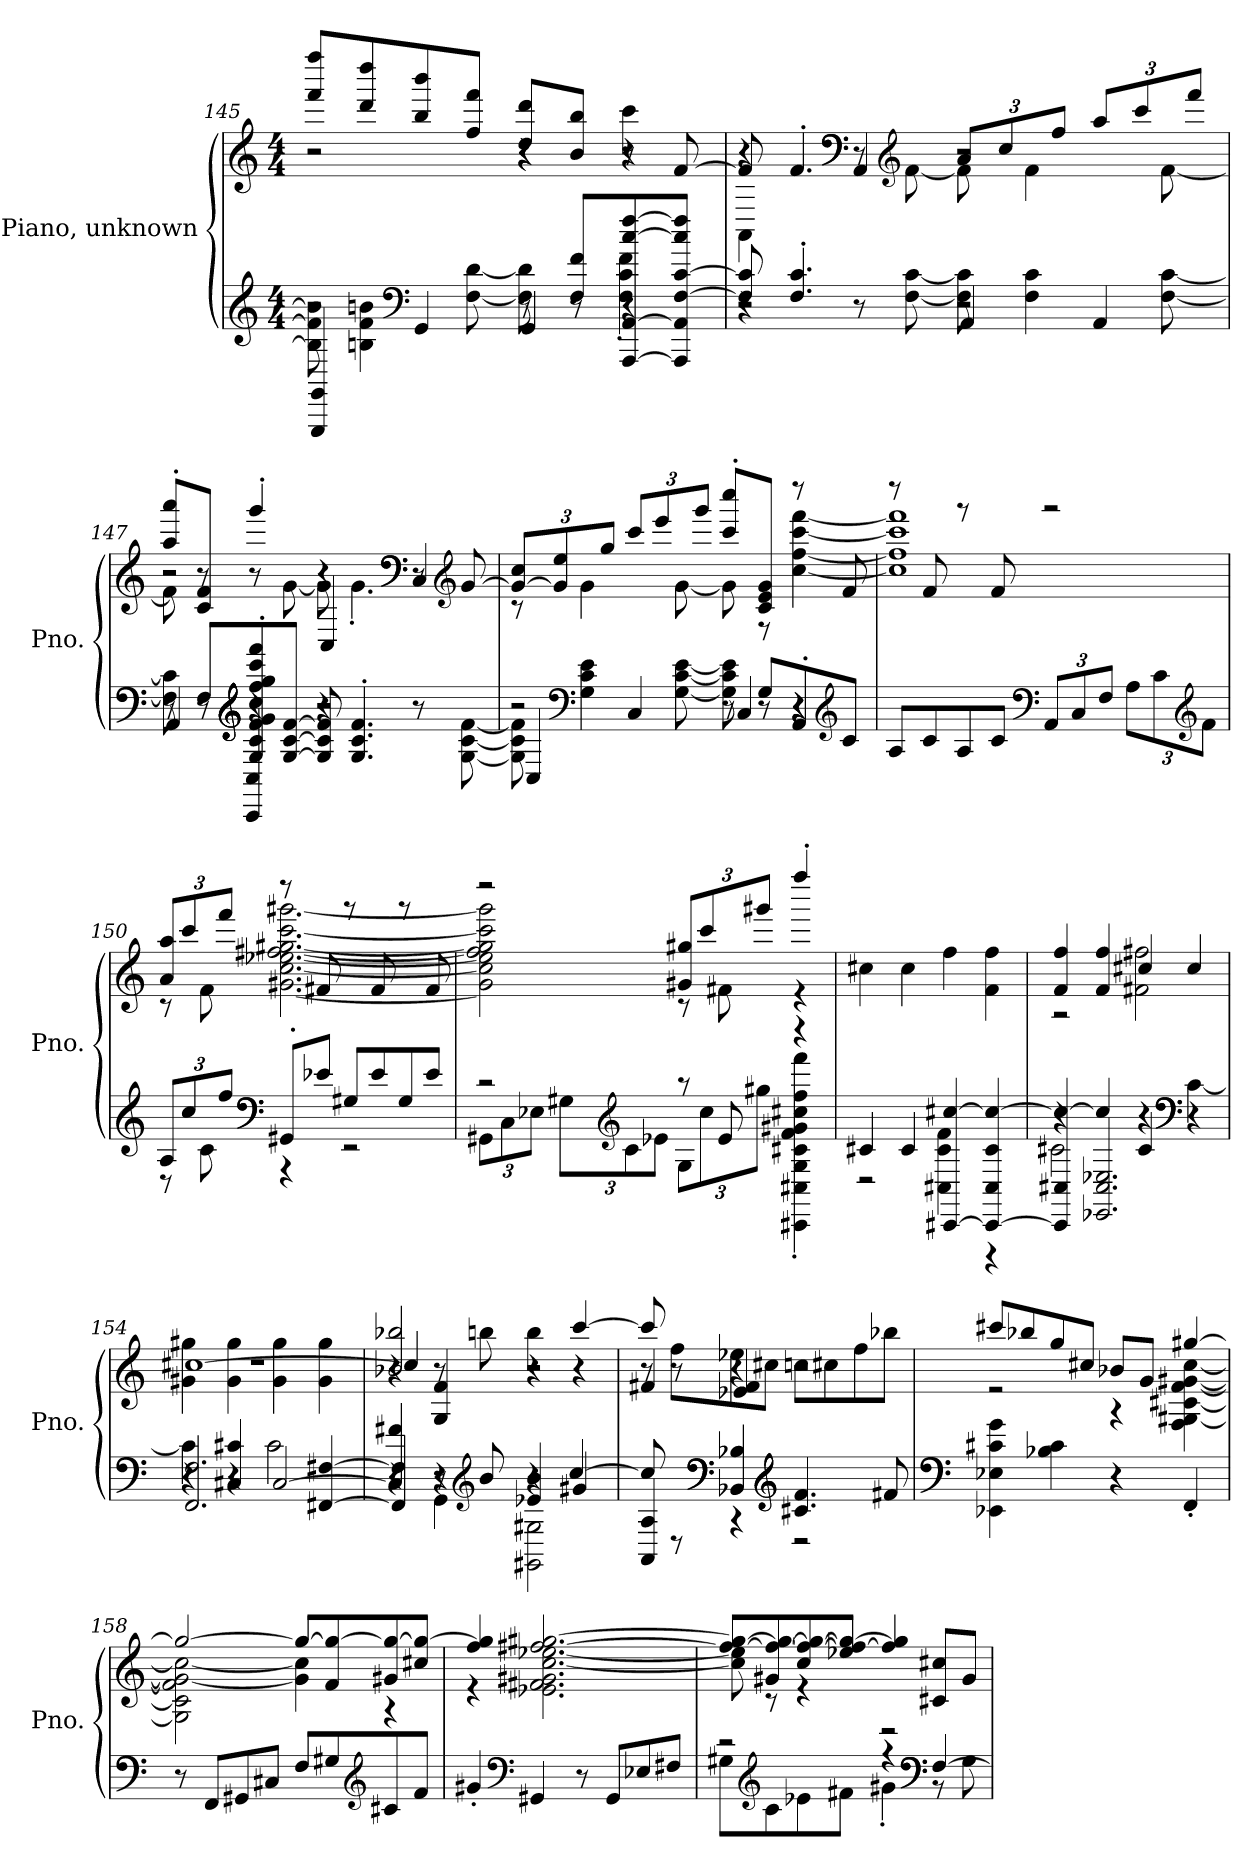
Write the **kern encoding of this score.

**kern	**kern
*part1	*part1
*staff2	*staff1
*I"Piano, unknown	*
*I'Pno.	*
*clefG2	*clefG2
*k[]	*k[]
*M4/4	*M4/4
=145	=145
*^	*^
*	*^	*	*^
2r	8B-\] 8f\] 8b-\]	4GGG/ 4GG/	8fff/ 8ffff/L	2r	2r
.	4Bn\ 4f\ 4bn\	.	8ddd/ 8dddd/	.	.
*clefF4	*	*	*	*	*
.	.	4GG/	8bb/ 8bbb/	.	.
.	[8F\ [8d\	.	8ff/ 8fff/J	.	.
8r	8F\] 8d\]	4GG/	8dd/ 8ddd/L	4r	4r
8F/ 8f/L	8r	.	8b/ 8bb/J	.	.
[8AAA/ [8AA/ [8cc/ [8ff/	4F\' 4c\' 4f\'	4r	4r	4ccc\	8r
8AAA/] 8AA/] [8F/ [8c/ 8cc/] 8ff/]J	.	.	.	.	[8f/
!!LO:LB:g=z	!!	!!
=146	=146	=146	=146	=146	=146
8F/] 8c/]	4r	2r	4r	4AA\	8f/]
4.F/' 4.c/'	.	.	.	.	4.f'/
*	*	*	*clefF4	*	*
.	8r	.	4AA/	8r	.
*	*	*	*clefG2	*	*
.	[8F\ [8c\	.	.	[8f\	.
*	*	*	*Xbrackettup	*	*
2r	8F\] 8c\]	4AA/	12a/L	8f\]	2r
.	.	.	12cc/	.	.
.	4F\ 4c\	.	.	4f\	.
.	.	.	12ff/J	.	.
.	.	4AA/	12aa/L	.	.
.	.	.	12ccc/	.	.
.	[8F\ [8c\	.	.	[8f\	.
.	.	.	12fff/J	.	.
=147	=147	=147	=147	=147	=147
8r	8F\] 8c\]	4AA/	8aa/' 8aaa/'L	8f\]	2r
8F/L	8r	.	8c/ 8f/J	8r	.
*clefG2	*	*	*	*	*
8G/' 8c/' 8f/' 8g/' 8cc/' 8ff/' 8gg/' 8ccc/' 8fff/'	4r	4CC/ 4C/	4ggg'/	8r	.
[8G/ [8c/ [8f/J	.	.	.	[8g\	.
8G/] 8c/] 8f/]	4r	2r	4r	8g\]	4C/
4.G/' 4.c/' 4.f/'	.	.	.	4.g'\	.
*	*	*	*clefF4	*	*
.	8r	.	8r	.	4C/
*	*	*	*clefG2	*	*
.	[8G\ [8c\ [8f\	.	[8g/	.	.
*	*	*	*	*v	*v
!!LO:LB:g=z
=148	=148	=148	=148	=148
2r	8G\] 8c\] 8f\]	4C/	12g/_ 12cc/L	8r
.	.	.	12g/] 12ee/	.
*clefF4	*	*	*	*
.	4G\ 4c\ 4e\	.	.	4g\
.	.	.	12gg/J	.
.	.	4C/	12ccc/L	.
.	.	.	12eee/	.
.	[8G\ [8c\ [8e\	.	.	[8g\
.	.	.	12ggg/J	.
8r	8G\] 8c\] 8e\]	4C/	8ccc/' 8cccc/'L	8g\]
8G/L	8r	.	8c/ 8e/ 8g/J	8r
8AA'/	4r	4r	8r	[4cc\ [4ff\ [4ccc\ [4fff\
*clefG2	*	*	*	*
8c/J	.	.	8f/	.
*v	*v	*v	*	*
=149	=149	=149
8A/L	8r	1cc] 1ff] 1ccc] 1fff]
8c/	8f/	.
8A/	8r	.
8c/J	8f/	.
*clefF4	*	*
*Xbrackettup	*	*
12AA/L	2r	.
12C/	.	.
12F/J	.	.
12A\L	.	.
12c\	.	.
*clefG2	*	*
12f\J	.	.
!!LO:LB:g=z	!!
=150	=150	=150
*^	*	*
12A/L	8r	12a/ 12aa/L	8r
12cc/	.	12ccc/	.
.	8c\	.	8f\
12ff/J	.	12fff/J	.
*clefF4	*	*	*
8GG#X'/L	4r	8r	[2.g#X\ [2.cc\ [2.ee-X\ [2.ff#X\ [2.gg#X\ [2.ccc\ [2.ggg#X\
8e-X/J	.	8f#X/	.
8G#X/L	2r	8r	.
8e-/	.	8f#/	.
8G#/	.	8r	.
8e-/J	.	8f#/	.
=151	=151	=151	=151
2r	12GG#X\L	2r	2g#\] 2cc\] 2ee-\] 2ff#\] 2gg#\] 2ccc\] 2ggg#\]
.	12C\	.	.
.	12E-X\J	.	.
.	12G#X\L	.	.
*clefG2	*	*	*
.	12c\	.	.
.	12e-X\J	.	.
8r	12G#\L	12g#X/ 12gg#X/L	8r
.	12cc\	12ccc/	.
8e-/	.	.	8f#X\
.	12gg#X\J	12ggg#X/J	.
4r	4CC#X\' 4C#X\' 4G#\' 4c#X\' 4f\' 4g#X\' 4cc#X\' 4ff\' 4fff\'	4ffff'/	4r
*	*	*v	*v
=152	=152	=152
4c#X/	2r	4cc#X\
4c#/	.	4cc#\
[4CC#X/ [4cc#X/	4C#X\ 4c#\ 4f\	4ff\
4CC#/_ 4C#/ 4c#/ 4cc#/_	4r	4f\ 4ff\
!!LO:PB:g=z
=153	=153	=153
*	*^	*^
4CC#/] 4C#X/ 4cc#/_	2c#X\	4r	4f/ 4ff/	2r
4cc#/]	.	2.EE-X/ 2.C#/ 2.E-X/	4f/ 4ff/	.
4c#/	4r	.	4cc#X/	2f#X\ 2ff#X\
*clefF4	*	*	*	*
4r	[4c#\	.	4cc#/	.
=154	=154	=154	=154	=154
*	*	*	*	*^
4r	4c#\]	2.FF/ 2.F/	1r	4g#X\ 4gg#X\	[1cc#X
4C#X/ 4c#X/	4r	.	.	4g#\ 4gg#\	.
[2C#/	2c#\	.	.	4g#\ 4gg#\	.
.	.	[4FF#X/ [4F#X/	.	4g#\ 4gg#\	.
=155	=155	=155	=155	=155	=155
4C#/] 4f#X/	4r	4FF#/] 4F#/]	2b-X/ 2bb-X/	4r	4cc#/]
8r	4GG\	4r	.	8r	4G/ 4f/
*clefG2	*	*	*	*	*
8b/	.	.	.	8bbn\	.
4e-X/ 4b/	2GG#X\ 2G#X\	4r	4r	4bb\	2r
4g#X/	.	[4cc/	[4ccc/	4r	.
*	*v	*v	*	*	*
!!LO:LB:g=z	!!	!!
=156	=156	=156	=156	=156
4AA/ 4A/	8cc/]	8ccc/]	8r	4f#X/
.	8r	8r	8ff\L	.
*clefF4	*	*	*	*
4BB-X/ 4B-X/	4r	4r	8ee-X\	4e-X/ 4f#/
.	.	.	8cc#X\J	.
*clefG2	*	*	*	*
4.c#X/ 4.f/	2r	2r	8ccn\L	2r
.	.	.	8cc#X\	.
.	.	.	8ff\	.
8f#X/	.	.	8bb-X\J	.
*v	*v	*	*	*
*	*v	*v	*v
=157	=157
*clefF4	*
*	*^
4EE-X\ 4E-X\ 4c#X\ 4g\	8ccc#X/L	2r
.	8bb-X/	.
4B-X\ 4c#\	8gg/	.
.	8cc#X/J	.
4r	8b-X/L	4r
.	8g/J	.
4FF'/	[4gg#X/	4F\ [4G#X\ [4c#X\ [4f\ [4g#X\ [4cc#\
!!LO:LB:g=z	!!
=158	=158	=158
8r	2gg#/_	2G#\] 2c#\] 2f\] 2g#\_ 2cc#\_
8FF/L	.	.
8GG#X/	.	.
8C#X/J	.	.
8F/L	8gg#/L_	4g#\] 4cc#\]
8G#X/	8f/ 8gg#/_	.
*clefG2	*	*
8c#X/	8g#X/ 8gg#/_	4r
8f/J	8cc#X/ 8gg#/_J	.
=159	=159	=159
4g#X'/	4ff/ 4gg#/]	4r
*clefF4	*	*
4GG#X/	[2.ff#X/ [2.gg#X/	2.e-X\ 2.f#X\ 2.g#X\ [2.cc\ [2.ee-X\
8r	.	.
8GG#/L	.	.
8E-X/	.	.
8F#X/J	.	.
=160	=160	=160
*^	*	*
2r	8G#X\L	8ff#/_ 8gg#/_L	8cc\] 8ee-\]
*clefG2	*	*	*
.	8c\	8g#X/ 8ff#/_ 8gg#/_	8r
.	8e-X\	8cc/ 8ff#/_ 8gg#/_	4r
.	8f#X\J	8ee-X/ 8ff#/_ 8gg#/_J	.
4r	4g#X'\	4ff#/] 4gg#/]	2r
*clefF4	*	*	*
[4F/	8r	8c#X/ 8cc#X/L	.
.	8G#\	8g#/J	.
*v	*v	*	*
*	*v	*v
=	=
*-	*-
